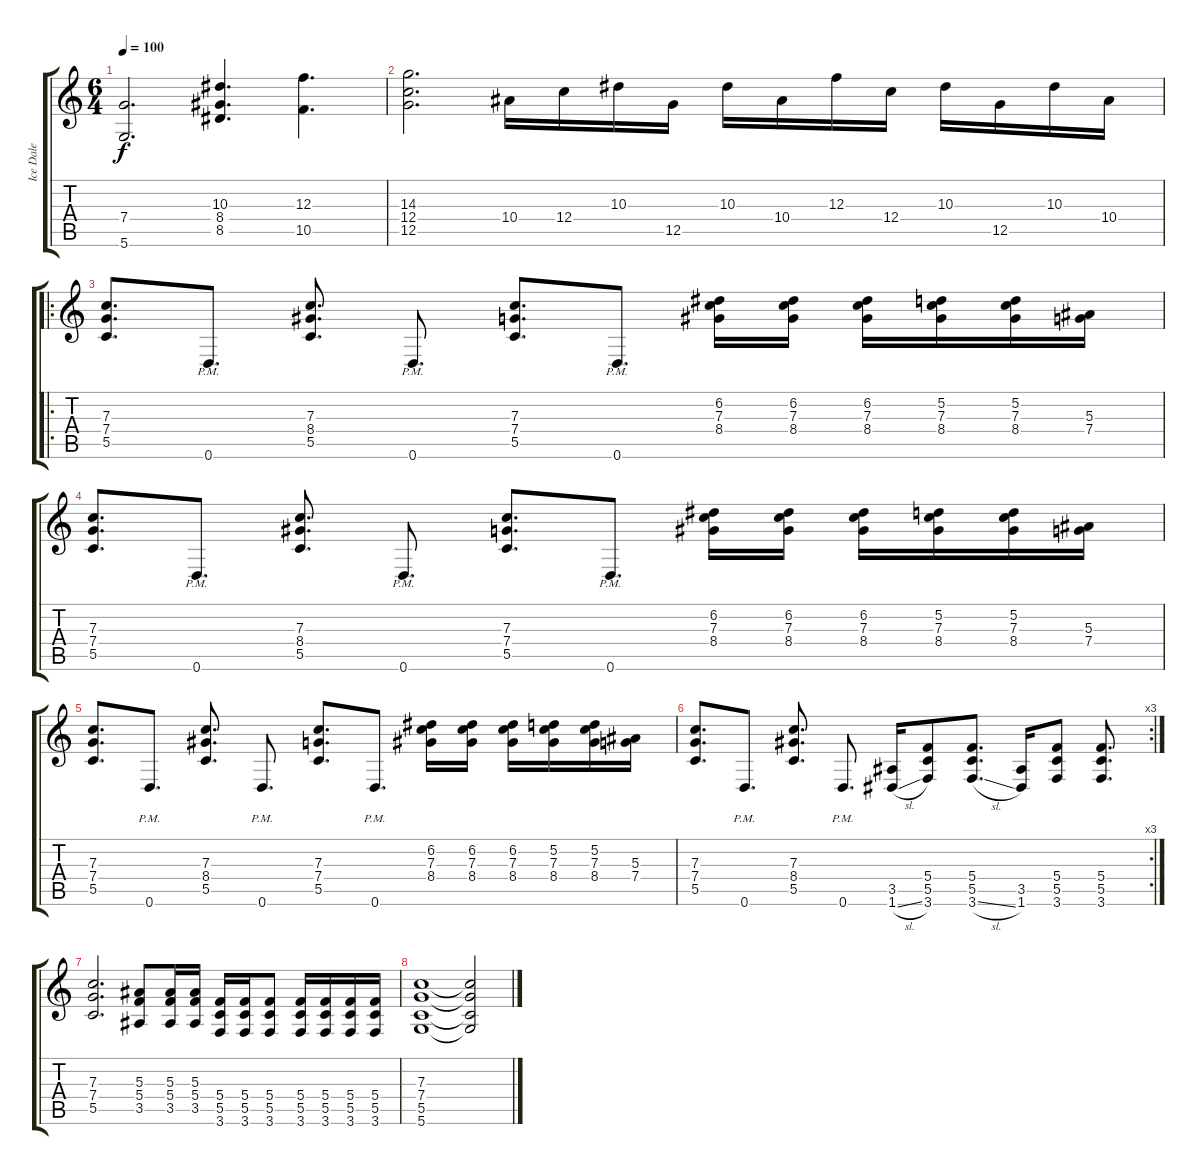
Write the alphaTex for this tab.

\track ("Ice Dale" "Ice Dale") {instrument distortionguitar}
\staff {score tabs}
\tuning (D4 A3 F3 C3 G2 D2) {hide}
\ts (6 4)
\tempo 100
\clef g2
\ks c
(7.4 5.6).2{d dy f} (10.3 8.4 8.5).4{d} (12.3 10.5).4{d} |
(14.3 12.4 12.5).2{d} 10.4.16 12.4.16 10.3.16 12.5.16 10.3.16 10.4.16 12.3.16 12.4.16 10.3.16 12.5.16 10.3.16 10.4.16 |
\ro
(7.3 7.4 5.5).8{d} 0.6{pm}.8{d} (7.3 8.4 5.5).8{d} 0.6{pm}.8{d} (7.3 7.4 5.5).8{d} 0.6{pm}.8{d} (6.2 7.3 8.4).16 (6.2 7.3 8.4).16 (6.2 7.3 8.4).16 (5.2 7.3 8.4).16 (5.2 7.3 8.4).16 (5.3 7.4).16 |
(7.3 7.4 5.5).8{d} 0.6{pm}.8{d} (7.3 8.4 5.5).8{d} 0.6{pm}.8{d} (7.3 7.4 5.5).8{d} 0.6{pm}.8{d} (6.2 7.3 8.4).16 (6.2 7.3 8.4).16 (6.2 7.3 8.4).16 (5.2 7.3 8.4).16 (5.2 7.3 8.4).16 (5.3 7.4).16 |
(7.3 7.4 5.5).8{d} 0.6{pm}.8{d} (7.3 8.4 5.5).8{d} 0.6{pm}.8{d} (7.3 7.4 5.5).8{d} 0.6{pm}.8{d} (6.2 7.3 8.4).16 (6.2 7.3 8.4).16 (6.2 7.3 8.4).16 (5.2 7.3 8.4).16 (5.2 7.3 8.4).16 (5.3 7.4).16 |
\rc 3
(7.3 7.4 5.5).8{d} 0.6{pm}.8{d} (7.3 8.4 5.5).8{d} 0.6{pm}.8{d} (3.5 1.6{sl}).16 (5.4 5.5 3.6).8 (5.4 5.5 3.6{sl}).8{d} (3.5 1.6).16 (5.4 5.5 3.6).8 (5.4 5.5 3.6).8{d} |
(7.3 7.4 5.5).2{d} (5.3 5.4 3.5).8 (5.3 5.4 3.5).16 (5.3 5.4 3.5).16 (5.4 5.5 3.6).16 (5.4 5.5 3.6).16 (5.4 5.5 3.6).8 (5.4 5.5 3.6).16 (5.4 5.5 3.6).16 (5.4 5.5 3.6).16 (5.4 5.5 3.6).16 |
(7.3 7.4 5.5 5.6).1 (7.3{t} 7.4{t} 5.5{t} 5.6{t}).2
